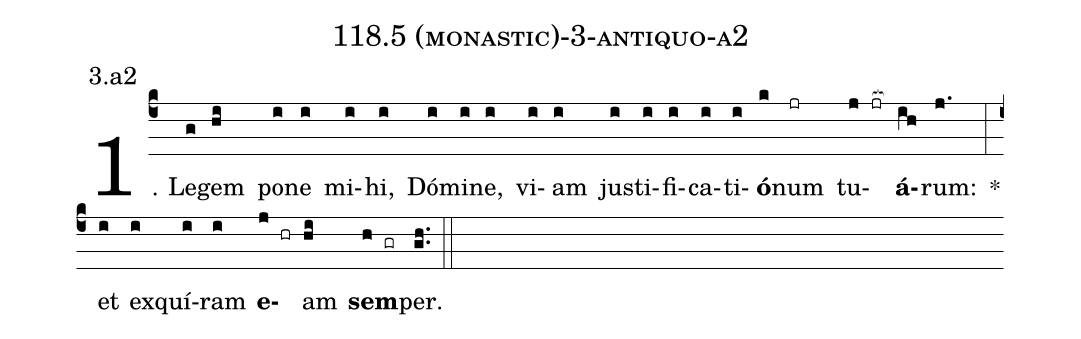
name: 118.5 (monastic)-3-antiquo-a2;
annotation: 3.a2;
%%
(c4)1. Le(g)gem(hi) po(i)ne(i) mi(i)hi,(i) Dó(i)mi(i)ne,(i) vi(i)am(i) jus(i)ti(i)fi(i)ca(i)ti(i)<b>ó</b>(k)num(jr) tu(j jr[ocb:1{])<b>á</b>(ih[ocb:0}])rum:(j.) *(:) et(i) ex(i)quí(i)ram(i) <b>e</b>(j hr)am(hi) <b>sem</b>(h gr)per.(gh..) (::)
